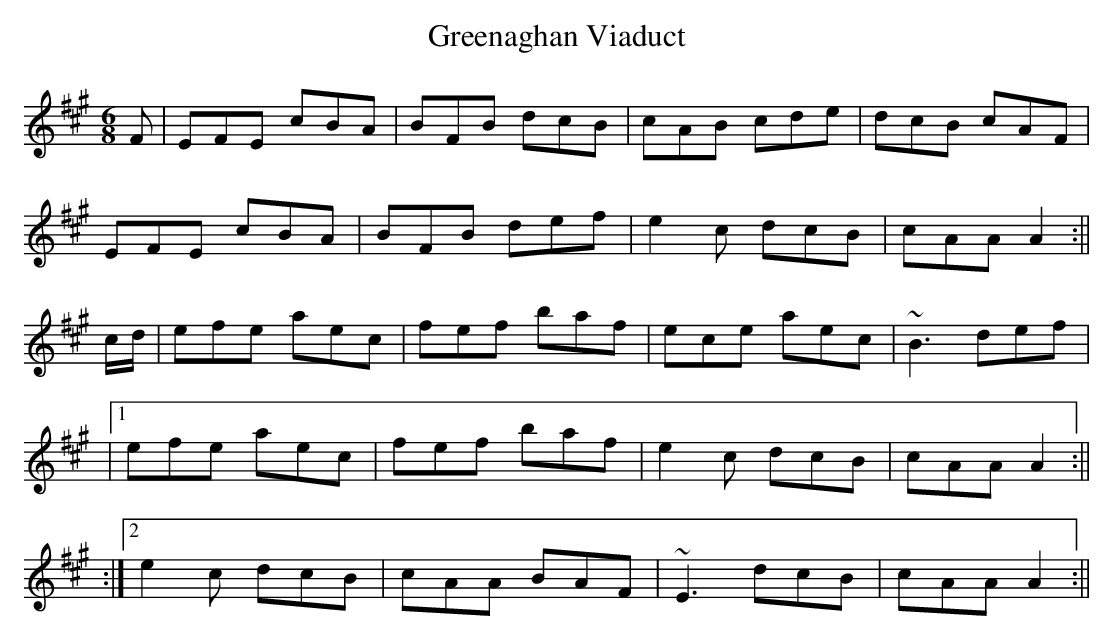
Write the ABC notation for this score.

X:1
T:Greenaghan Viaduct
M:6/8
L:1/8
K:A
F|EFE cBA|BFB dcB|cAB cde|dcB cAF| !
 EFE cBA|BFB def|e2c dcB|cAA A2 :||!
c/2d/2|efe aec|fef baf|ece aec|~B3 def| !
|1 efe aec|fef baf|e2c dcB|cAA A2:|| !
:|2 e2c dcB|cAA BAF|~E3 dcB|cAA A2:||
